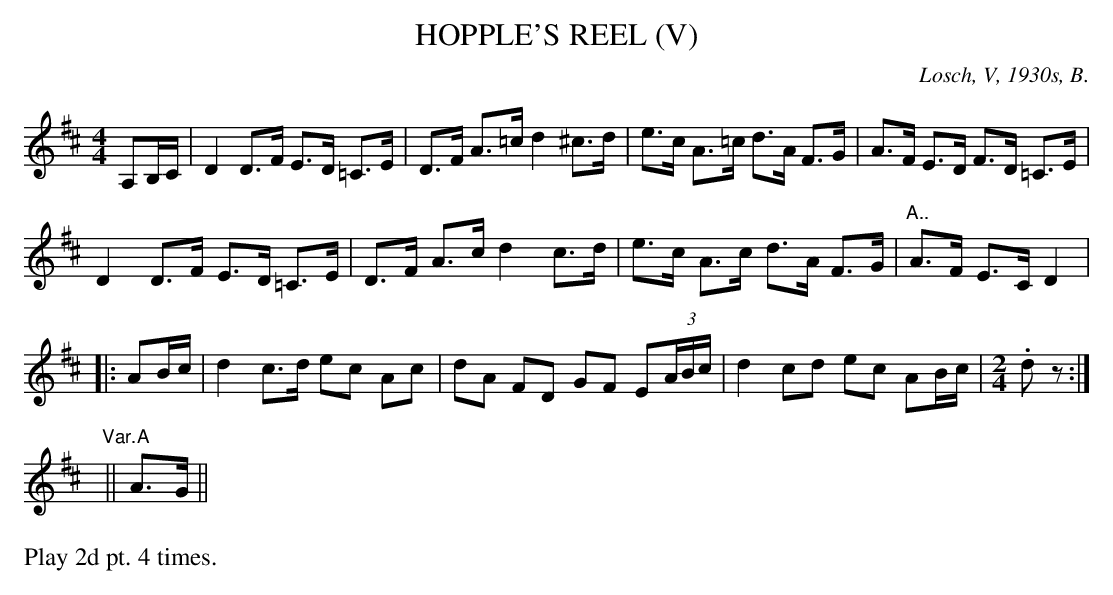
X:1
T: HOPPLE'S REEL (V)
O: Losch, V, 1930s, B.
M: 4/4
L: 1/16
K: D
A,2B,C |\
D4 D3F E3D =C3E | D3F A3=c d4 ^c3d |\
e3c A3=c d3A F3G | A3F E3D F3D =C3E |
D4 D3F E3D =C3E | D3F A3c d4 c3d |\
e3c A3c d3A F3G | "A.."A3F E3C D4 |
|: A2Bc |\
d4 c3d e2c2 A2c2 | d2A2 F2D2 G2F2 E2(3ABc |\
d4 c2d2 e2c2 A2Bc | [M:2/4].d2z2 :|
y8 "^Var.A"|| A3G ||
